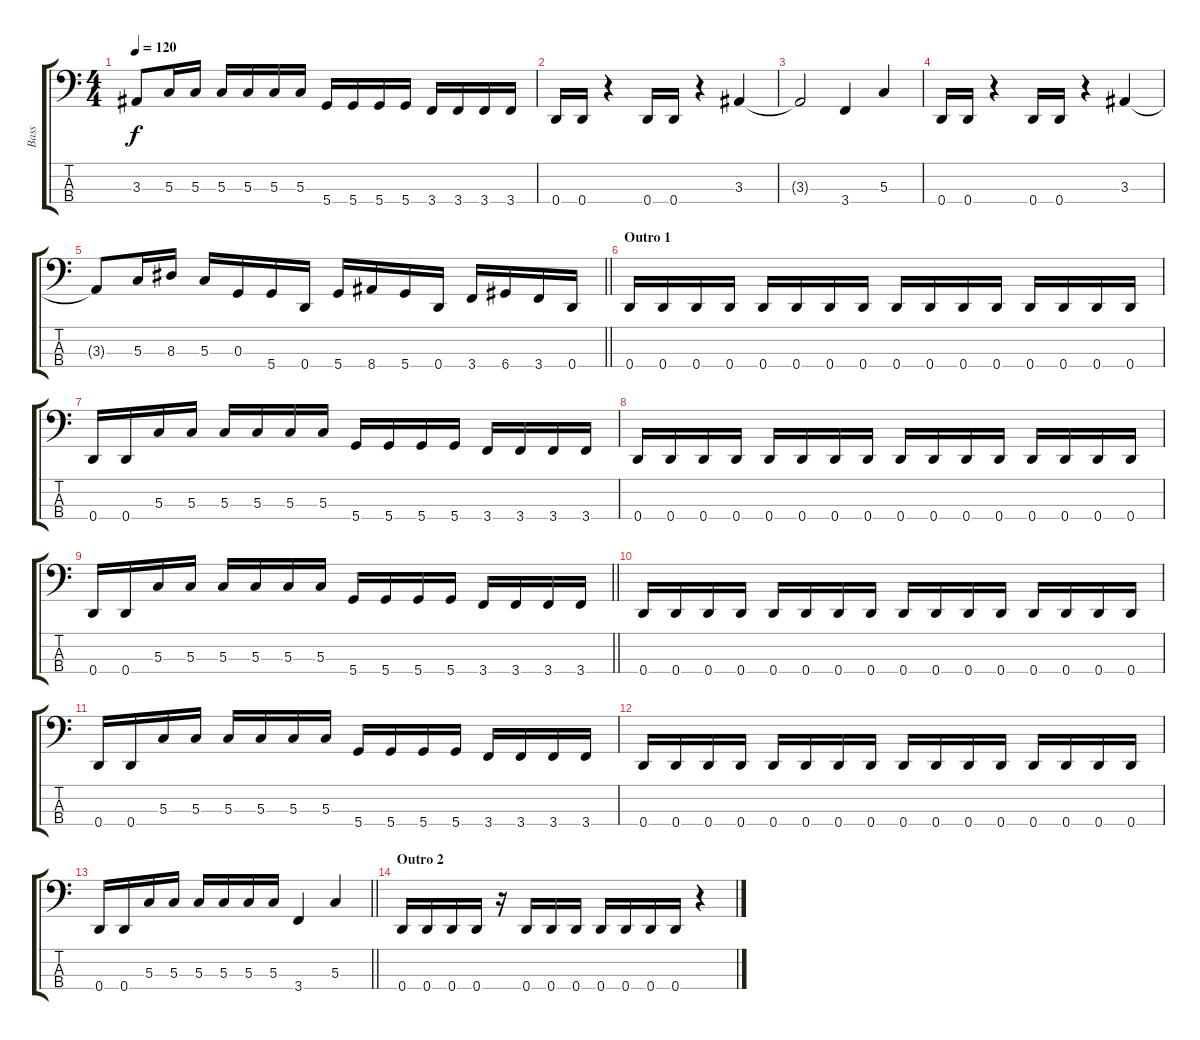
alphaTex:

\track ("Bass" "Bass") {instrument electricbasspick}
\staff {score tabs}
\tuning (F2 C2 G1 D1) {hide}
\ts (4 4)
\tempo 120
\clef f4
\ks c
3.3{t}.8{dy f} 5.3.16 5.3.16 5.3.16 5.3.16 5.3.16 5.3.16 5.4.16 5.4.16 5.4.16 5.4.16 3.4.16 3.4.16 3.4.16 3.4.16 |
0.4.16 0.4.16 r.4 0.4.16 0.4.16 r.4 3.3.4 |
3.3{t}.2 3.4.4 5.3.4 |
0.4.16 0.4.16 r.4 0.4.16 0.4.16 r.4 3.3.4 |
\barLineRight lightlight
3.3{t}.8 5.3.16 8.3.16 5.3.16 0.3.16 5.4.16 0.4.16 5.4.16 8.4.16 5.4.16 0.4.16 3.4.16 6.4.16 3.4.16 0.4.16 |
\section ("" "Outro 1")
0.4.16 0.4.16 0.4.16 0.4.16 0.4.16 0.4.16 0.4.16 0.4.16 0.4.16 0.4.16 0.4.16 0.4.16 0.4.16 0.4.16 0.4.16 0.4.16 |
0.4.16 0.4.16 5.3.16 5.3.16 5.3.16 5.3.16 5.3.16 5.3.16 5.4.16 5.4.16 5.4.16 5.4.16 3.4.16 3.4.16 3.4.16 3.4.16 |
0.4.16 0.4.16 0.4.16 0.4.16 0.4.16 0.4.16 0.4.16 0.4.16 0.4.16 0.4.16 0.4.16 0.4.16 0.4.16 0.4.16 0.4.16 0.4.16 |
\barLineRight lightlight
0.4.16 0.4.16 5.3.16 5.3.16 5.3.16 5.3.16 5.3.16 5.3.16 5.4.16 5.4.16 5.4.16 5.4.16 3.4.16 3.4.16 3.4.16 3.4.16 |
\section ("" "")
0.4.16 0.4.16 0.4.16 0.4.16 0.4.16 0.4.16 0.4.16 0.4.16 0.4.16 0.4.16 0.4.16 0.4.16 0.4.16 0.4.16 0.4.16 0.4.16 |
0.4.16 0.4.16 5.3.16 5.3.16 5.3.16 5.3.16 5.3.16 5.3.16 5.4.16 5.4.16 5.4.16 5.4.16 3.4.16 3.4.16 3.4.16 3.4.16 |
0.4.16 0.4.16 0.4.16 0.4.16 0.4.16 0.4.16 0.4.16 0.4.16 0.4.16 0.4.16 0.4.16 0.4.16 0.4.16 0.4.16 0.4.16 0.4.16 |
\barLineRight lightlight
0.4.16 0.4.16 5.3.16 5.3.16 5.3.16 5.3.16 5.3.16 5.3.16 3.4.4 5.3.4 |
\section ("" "Outro 2")
0.4.16 0.4.16 0.4.16 0.4.16 r.16 0.4.16 0.4.16 0.4.16 0.4.16 0.4.16 0.4.16 0.4.16 r.4
